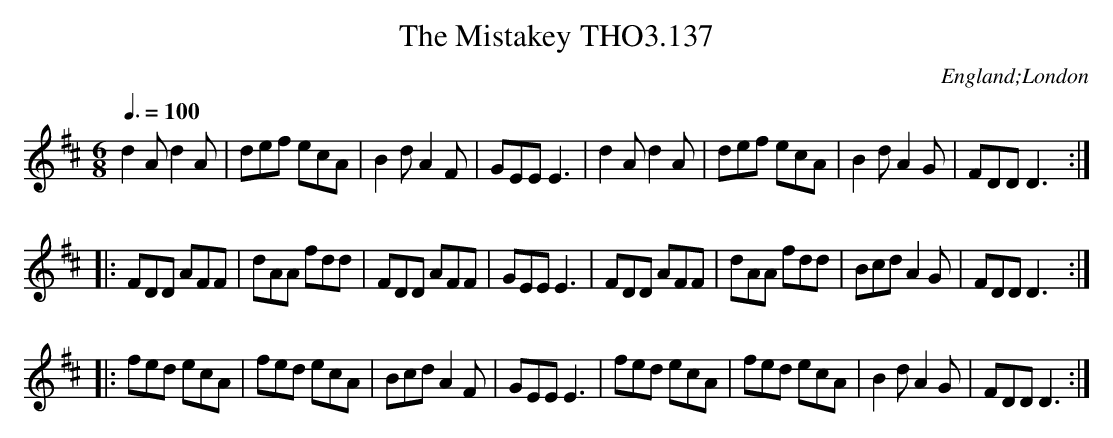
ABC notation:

X:1
T:Mistakey THO3.137, The
O:England;London
M:6/8
L:1/8
Q:3/8=100
K:D
d2 A d2 A|def ecA|B2 d A2 F|GEE E3|d2 A d2 A|def ecA|B2 d A2 G|FDD D3:|
|:FDD AFF|dAA fdd|FDD AFF|GEE E3|FDD AFF|dAA fdd|Bcd A2 G|FDD D3:|
|:fed ecA|fed ecA|Bcd A2 F|GEE E3|fed ecA|fed ecA|B2 d A2 G|FDD D3:|
